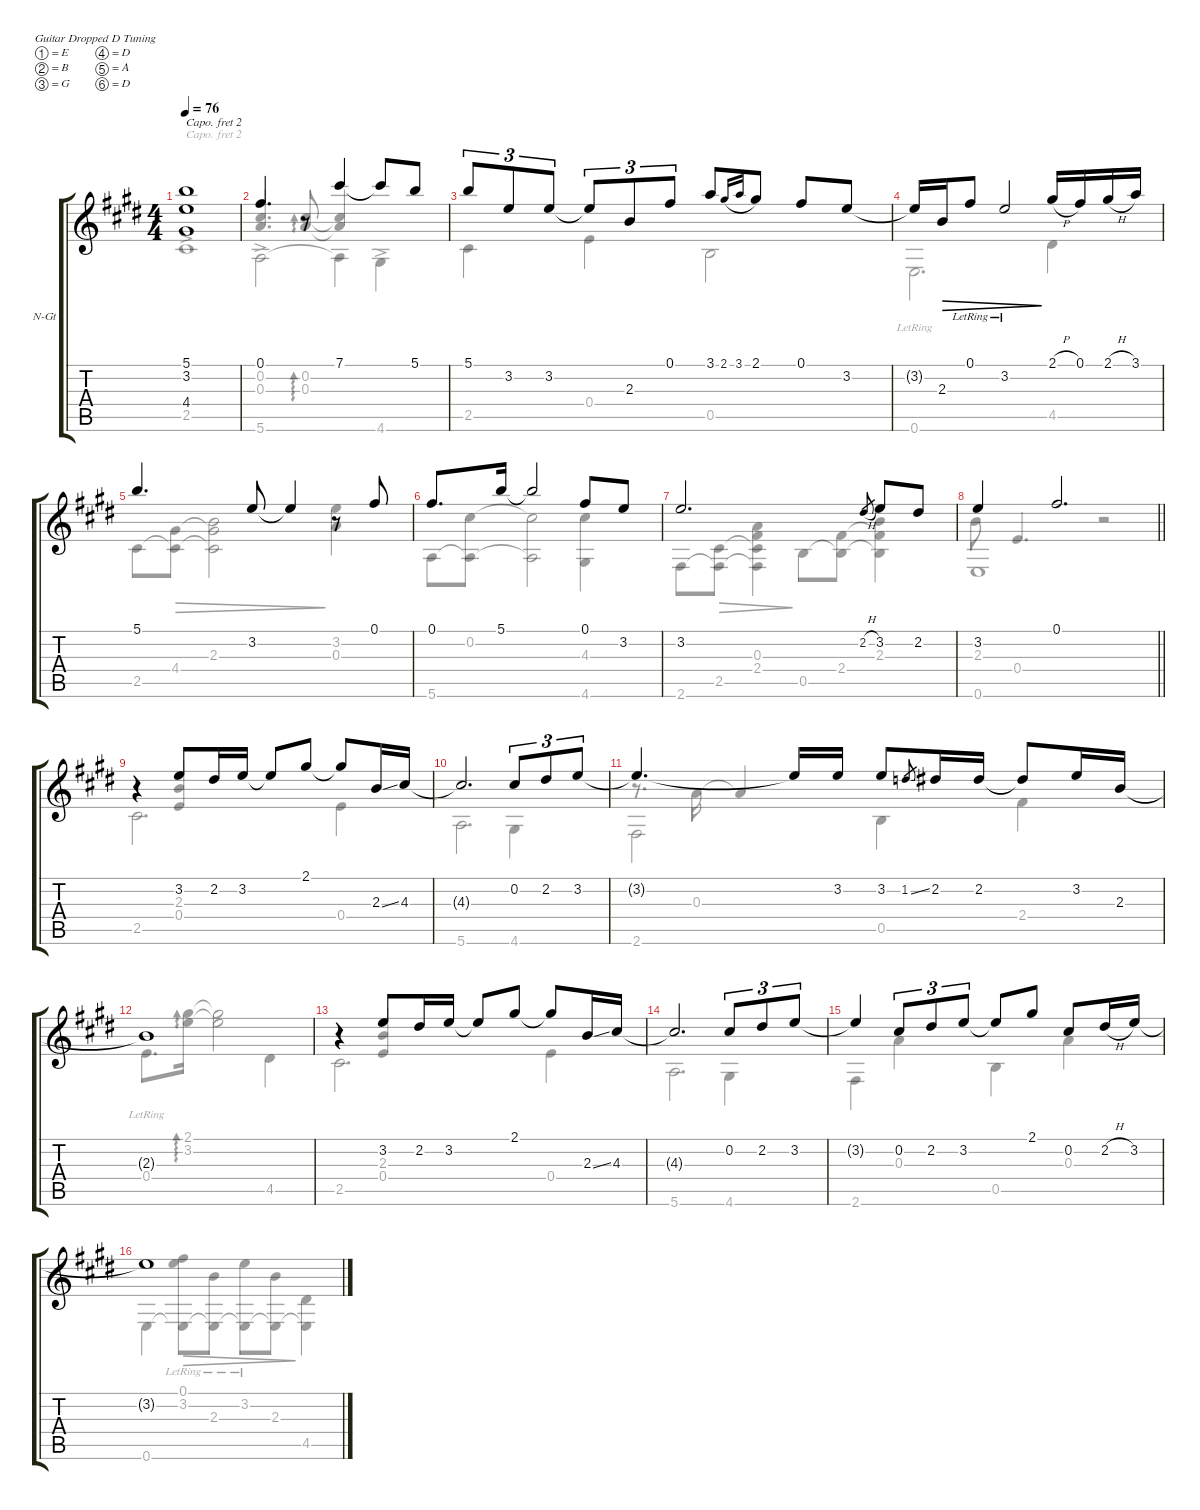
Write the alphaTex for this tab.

\defaultSystemsLayout 4
\hideDynamics
\bracketExtendMode groupsimilarinstruments
\firstSystemTrackNameOrientation horizontal
\otherSystemsTrackNameOrientation horizontal
\track ("Nylon Guitar" "N-Gt") {instrument acousticguitarnylon}
\staff {score tabs}
\capo 2
\tuning (E4 B3 G3 D3 A2 D2)
\voice
\ts (4 4)
\tempo 76
\clef g2
\ks e
(5.1{acc forcenatural} 3.2{acc forcenatural} 4.4{acc #}).1{dy mp instrument acousticguitarnylon beam Up} |
0.1{acc forcenatural}.4{d beam Up} r.8{ad 0 beam Up} 7.1{acc forcenatural}.4{beam Up} 7.1{t acc forcenatural}.8{beam Up} 5.1{acc forcenatural}.8{beam Up} |
5.1{acc forcenatural}.8{tu (3 2) beam Up} 3.2{acc forcenatural}.8{tu (3 2) beam Up} 3.2{acc forcenatural}.8{tu (3 2) beam Up} 3.2{t acc forcenatural}.8{tu (3 2) beam Up} 2.3{acc forcenatural}.8{tu (3 2) beam Up} 0.1{acc forcenatural}.8{tu (3 2) beam Up} 3.1{acc forcenatural}.8{beam Up} 2.1{acc #}.16{gr onbeat legatoorigin beam Up} 3.1{acc forcenatural}.16{gr onbeat legatoorigin beam Up} 2.1{acc #}.8{beam Up} 0.1{acc forcenatural}.8{beam Up} 3.2{acc forcenatural}.8{beam Up} |
3.2{t acc forcenatural}.16{beam Up} 2.3{acc forcenatural}.16{dec beam Up} 0.1{lr acc forcenatural}.8{dec beam Up} 3.2{lr acc forcenatural}.2{dec beam Up} 2.1{h acc #}.16{beam Up} 0.1{acc forcenatural}.16{beam Up} 2.1{h acc #}.16{beam Up} 3.1{acc forcenatural}.16{beam Up} |
5.1{acc forcenatural}.4{d beam Up} 3.2{acc forcenatural}.8{beam Up} 3.2{t acc forcenatural}.4{beam Up} r.8{beam Up} 0.1{acc forcenatural}.8{beam Up} |
\scale
0.457223 0.1{acc forcenatural}.8{d beam Up} 5.1{acc forcenatural}.16{beam Up} 5.1{t acc forcenatural}.2{beam Up} 0.1{acc forcenatural}.8{beam Up} 3.2{acc forcenatural}.8{beam Up} |
\scale
0.375573 3.2{acc forcenatural}.2{d beam Up} 2.2{h acc #}.8{gr beam Up} 3.2{acc forcenatural}.8{beam Up} 2.2{acc #}.8{beam Up} |
\barLineRight lightlight
3.2{acc forcenatural}.4{beam Up} 0.1{acc forcenatural}.2{d beam Up} |
r.4{beam Up} 3.2{acc forcenatural}.8{beam Up} 2.2{acc #}.16{beam Up} 3.2{acc forcenatural}.16{beam Up} 3.2{t acc forcenatural}.8{beam Up} 2.1{acc #}.8{beam Up} 2.1{t acc #}.8{beam Up} 2.3{ss acc forcenatural}.16{beam Up} 4.3{acc forcenatural}.16{beam Up} |
4.3{t acc forcenatural}.2{d beam Up} 0.2{acc forcenatural}.8{tu (3 2) beam Up} 2.2{acc #}.8{tu (3 2) beam Up} 3.2{acc forcenatural}.8{tu (3 2) beam Up} |
3.2{t acc forcenatural}.4{d beam Up} 3.2{t acc forcenatural}.16{beam Up} 3.2{acc forcenatural}.16{beam Up} 3.2{acc forcenatural}.8{beam Up} 1.2{ss acc forcenatural}.8{gr dy p beam Up} 2.2{acc #}.16{dy mp beam Up} 2.2{acc #}.16{beam Up} 2.2{t acc #}.8{beam Up} 3.2{acc forcenatural}.16{beam Up} 2.3{acc forcenatural}.16{beam Up} |
2.3{t acc forcenatural}.1{beam Up} |
r.4{beam Up} 3.2{acc forcenatural}.8{beam Up} 2.2{acc #}.16{beam Up} 3.2{acc forcenatural}.16{beam Up} 3.2{t acc forcenatural}.8{beam Up} 2.1{acc #}.8{beam Up} 2.1{t acc #}.8{beam Up} 2.3{ss acc forcenatural}.16{beam Up} 4.3{acc forcenatural}.16{beam Up} |
4.3{t acc forcenatural}.2{d beam Up} 0.2{acc forcenatural}.8{tu (3 2) beam Up} 2.2{acc #}.8{tu (3 2) beam Up} 3.2{acc forcenatural}.8{tu (3 2) beam Up} |
3.2{t acc forcenatural}.4{beam Up} 0.2{acc forcenatural}.8{tu (3 2) beam Up} 2.2{acc #}.8{tu (3 2) beam Up} 3.2{acc forcenatural}.8{tu (3 2) beam Up} 3.2{t acc forcenatural}.8{beam Up} 2.1{acc #}.8{beam Up} 0.2{acc forcenatural}.8{beam Up} 2.2{h acc #}.16{beam Up} 3.2{acc forcenatural}.16{beam Up} |
3.2{t acc forcenatural}.1{beam Up}
\voice
\clef g2
\ottava regular
\simile none
\ks e
2.5{ac acc forcenatural}.1{dy mp beam Down} |
(0.3{acc forcenatural} 0.2{acc forcenatural}).4{d beam Up} (0.3{acc forcenatural} 0.2{acc forcenatural}).8{ad 0 beam Up} (0.3{t acc forcenatural} 0.2{t acc forcenatural}).4{beam Up} |
2.5{acc forcenatural}.4{beam Down} 0.4{acc forcenatural}.4{beam Down} 0.5{acc forcenatural}.2{beam Down} |
0.6{lr acc forcenatural}.2{d beam Down} 4.5{acc #}.4{beam Down} |
2.5{acc forcenatural}.8{beam Down} (4.4{acc #} 2.5{t acc forcenatural}).8{dec beam Down} (2.3{acc forcenatural} 2.5{t acc forcenatural} 4.4{t acc #}).2{dec beam Down} (0.3{acc forcenatural} 3.2{acc forcenatural}).4{beam Down} |
\scale
0.457223 5.6{acc forcenatural}.8{beam Down} (0.2{acc forcenatural} 5.6{t acc forcenatural}).8{beam Down} (0.2{t acc forcenatural} 5.6{t acc forcenatural}).2{beam Down} (4.6{acc #} 4.3{acc forcenatural}).4{beam Down} |
\scale
0.375573 2.6{acc forcenatural}.8{beam Down} (2.5{acc forcenatural} 2.6{t acc forcenatural}).8{dec beam Down} (2.4{acc forcenatural} 0.3{acc forcenatural} 2.6{t acc forcenatural} 2.5{t acc forcenatural}).4{dec beam Down} 0.5{acc forcenatural}.8{beam Down} (2.4{acc forcenatural} 0.5{t acc forcenatural}).8{beam Down} (2.3{acc forcenatural} 0.5{t acc forcenatural} 2.4{t acc forcenatural}).4{beam Down} |
\barLineRight lightlight
0.6{acc forcenatural}.1{beam Down} |
2.5{acc forcenatural}.2{d beam Down} 0.4{acc forcenatural}.4{beam Down} |
5.6{acc forcenatural}.2{d beam Down} 4.6{acc #}.4{beam Down} |
2.6{acc forcenatural}.2{beam Down} 0.5{acc forcenatural}.4{beam Down} 2.4{acc forcenatural}.4{beam Down} |
0.4{lr acc forcenatural}.8{d beam Down} (3.2{acc forcenatural} 2.1{acc #}).16{ad 0 dy p beam Down} (3.2{t acc forcenatural} 2.1{t acc #}).2{beam Down} 4.5{acc #}.4{dy mp beam Down} |
2.5{acc forcenatural}.2{d beam Down} 0.4{acc forcenatural}.4{beam Down} |
5.6{acc forcenatural}.2{d beam Down} 4.6{acc #}.4{beam Down} |
2.6{acc forcenatural}.4{beam Down} 0.3{acc forcenatural}.4{beam Down} 0.5{acc forcenatural}.4{beam Down} 0.3{acc forcenatural}.4{beam Down} |
0.6{acc forcenatural}.4{beam Down} (3.2{lr acc forcenatural} 0.1{lr acc forcenatural} 0.6{lr t acc forcenatural}).8{dec dy p beam Down} (2.3{lr acc forcenatural} 0.6{lr t acc forcenatural}).8{dec beam Down} (3.2{lr acc forcenatural} 0.6{lr t acc forcenatural}).8{dec dy mp beam Down} (2.3{acc forcenatural} 0.6{t acc forcenatural}).8{dec beam Down} (4.5{acc #} 0.6{t acc forcenatural}).4{beam Down}
\voice
\clef g2
\ottava regular
\simile none
\ks e
|
5.6{ac acc forcenatural}.2{beam Down} 5.6{t acc forcenatural}.4{beam Down} 4.6{ac acc #}.4{beam Down} |
|
|
|
\scale
0.457223 |
\scale
0.375573 |
\barLineRight lightlight
2.3{acc forcenatural}.8{beam Down} 0.4{acc forcenatural}.4{d beam Up} r.2{beam Up} |
r.4{beam Down} (2.3{acc forcenatural} 0.4{acc forcenatural}).4{beam Up} |
|
r.8{d beam Down} 0.3{acc forcenatural}.16{beam Up} 0.3{t acc forcenatural}.4{beam Up} |
|
r.4{beam Down} (2.3{acc forcenatural} 0.4{acc forcenatural}).4{beam Up} |
|
|
